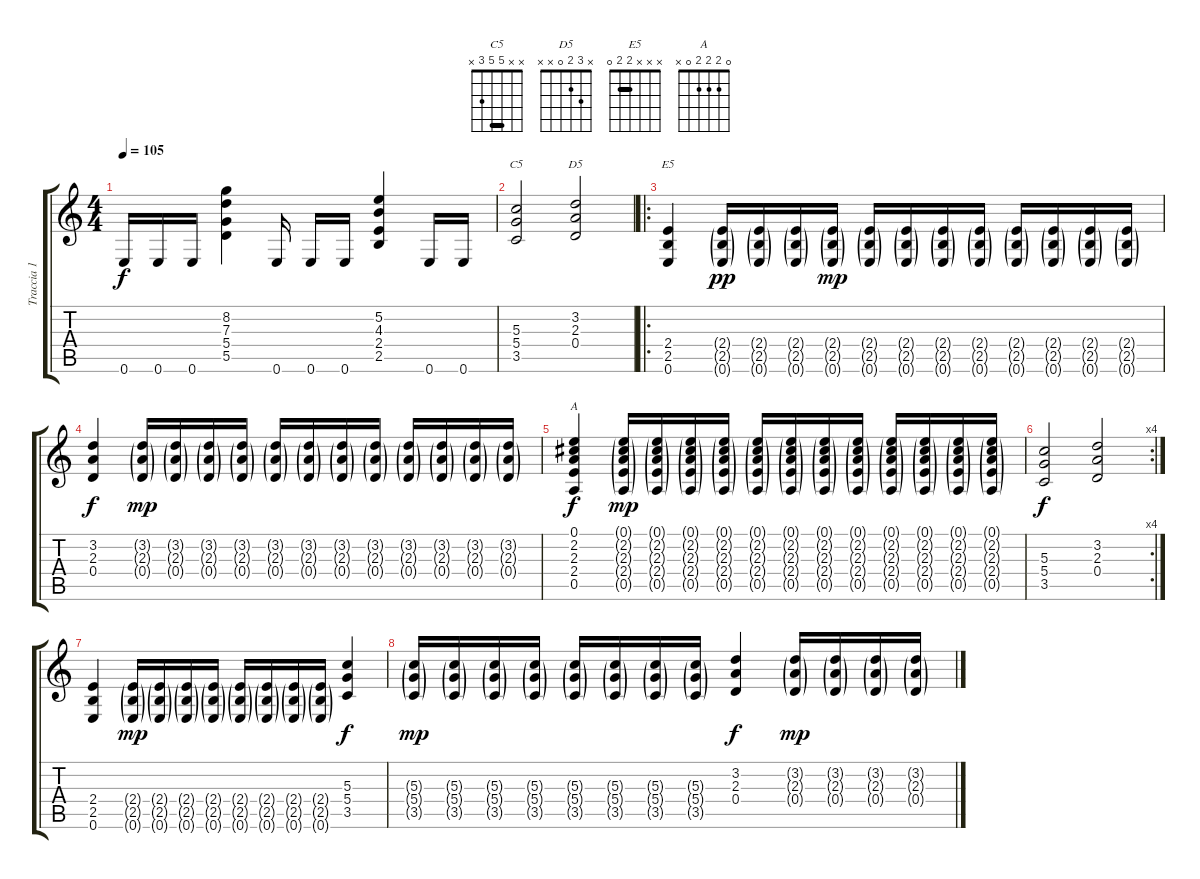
\track ("Traccia 1" "Traccia 1") {instrument distortionguitar}
\staff {score tabs}
\tuning (E4 B3 G3 D3 A2 E2) {hide}
\chord ("C5" x x 5 5 3 x) {barre 5}
\chord ("D5" x 3 2 0 x x)
\chord ("E5" x x x 2 2 0) {barre 2}
\chord ("A" 0 2 2 2 0 x)
\ts (4 4)
\tempo 105
\clef g2
\ks c
0.6.16{dy f} 0.6.16 0.6.16 (8.2 7.3 5.4 5.5).4 0.6.16 0.6.16 0.6.16 (5.2 4.3 2.4 2.5).4 0.6.16 0.6.16 |
(5.3 5.4 3.5).2{ch "C5"} (3.2 2.3 0.4).2{ch "D5"} |
\ro
(2.4 2.5 0.6).4{ch "E5"} (2.4{g} 2.5{g} 0.6{g}).16{dy pp} (2.4{g} 2.5{g} 0.6{g}).16 (2.4{g} 2.5{g} 0.6{g}).16 (2.4{g} 2.5{g} 0.6{g}).16{dy mp} (2.4{g} 2.5{g} 0.6{g}).16 (2.4{g} 2.5{g} 0.6{g}).16 (2.4{g} 2.5{g} 0.6{g}).16 (2.4{g} 2.5{g} 0.6{g}).16 (2.4{g} 2.5{g} 0.6{g}).16 (2.4{g} 2.5{g} 0.6{g}).16 (2.4{g} 2.5{g} 0.6{g}).16 (2.4{g} 2.5{g} 0.6{g}).16 |
(3.2 2.3 0.4).4{dy f} (3.2{g} 2.3{g} 0.4{g}).16{dy mp} (3.2{g} 2.3{g} 0.4{g}).16 (3.2{g} 2.3{g} 0.4{g}).16 (3.2{g} 2.3{g} 0.4{g}).16 (3.2{g} 2.3{g} 0.4{g}).16 (3.2{g} 2.3{g} 0.4{g}).16 (3.2{g} 2.3{g} 0.4{g}).16 (3.2{g} 2.3{g} 0.4{g}).16 (3.2{g} 2.3{g} 0.4{g}).16 (3.2{g} 2.3{g} 0.4{g}).16 (3.2{g} 2.3{g} 0.4{g}).16 (3.2{g} 2.3{g} 0.4{g}).16 |
(0.1 2.2 2.3 2.4 0.5).4{ch "A" dy f} (0.1{g} 2.2{g} 2.3{g} 2.4{g} 0.5{g}).16{dy mp} (0.1{g} 2.2{g} 2.3{g} 2.4{g} 0.5{g}).16 (0.1{g} 2.2{g} 2.3{g} 2.4{g} 0.5{g}).16 (0.1{g} 2.2{g} 2.3{g} 2.4{g} 0.5{g}).16 (0.1{g} 2.2{g} 2.3{g} 2.4{g} 0.5{g}).16 (0.1{g} 2.2{g} 2.3{g} 2.4{g} 0.5{g}).16 (0.1{g} 2.2{g} 2.3{g} 2.4{g} 0.5{g}).16 (0.1{g} 2.2{g} 2.3{g} 2.4{g} 0.5{g}).16 (0.1{g} 2.2{g} 2.3{g} 2.4{g} 0.5{g}).16 (0.1{g} 2.2{g} 2.3{g} 2.4{g} 0.5{g}).16 (0.1{g} 2.2{g} 2.3{g} 2.4{g} 0.5{g}).16 (0.1{g} 2.2{g} 2.3{g} 2.4{g} 0.5{g}).16 |
\rc 4
(5.3 5.4 3.5).2{dy f} (3.2 2.3 0.4).2 |
(2.4 2.5 0.6).4 (2.4{g} 2.5{g} 0.6{g}).16{dy mp} (2.4{g} 2.5{g} 0.6{g}).16 (2.4{g} 2.5{g} 0.6{g}).16 (2.4{g} 2.5{g} 0.6{g}).16 (2.4{g} 2.5{g} 0.6{g}).16 (2.4{g} 2.5{g} 0.6{g}).16 (2.4{g} 2.5{g} 0.6{g}).16 (2.4{g} 2.5{g} 0.6{g}).16 (5.3 5.4 3.5).4{dy f} |
(5.3{g} 5.4{g} 3.5{g}).16{dy mp} (5.3{g} 5.4{g} 3.5{g}).16 (5.3{g} 5.4{g} 3.5{g}).16 (5.3{g} 5.4{g} 3.5{g}).16 (5.3{g} 5.4{g} 3.5{g}).16 (5.3{g} 5.4{g} 3.5{g}).16 (5.3{g} 5.4{g} 3.5{g}).16 (5.3{g} 5.4{g} 3.5{g}).16 (3.2 2.3 0.4).4{dy f} (3.2{g} 2.3{g} 0.4{g}).16{dy mp} (3.2{g} 2.3{g} 0.4{g}).16 (3.2{g} 2.3{g} 0.4{g}).16 (3.2{g} 2.3{g} 0.4{g}).16
